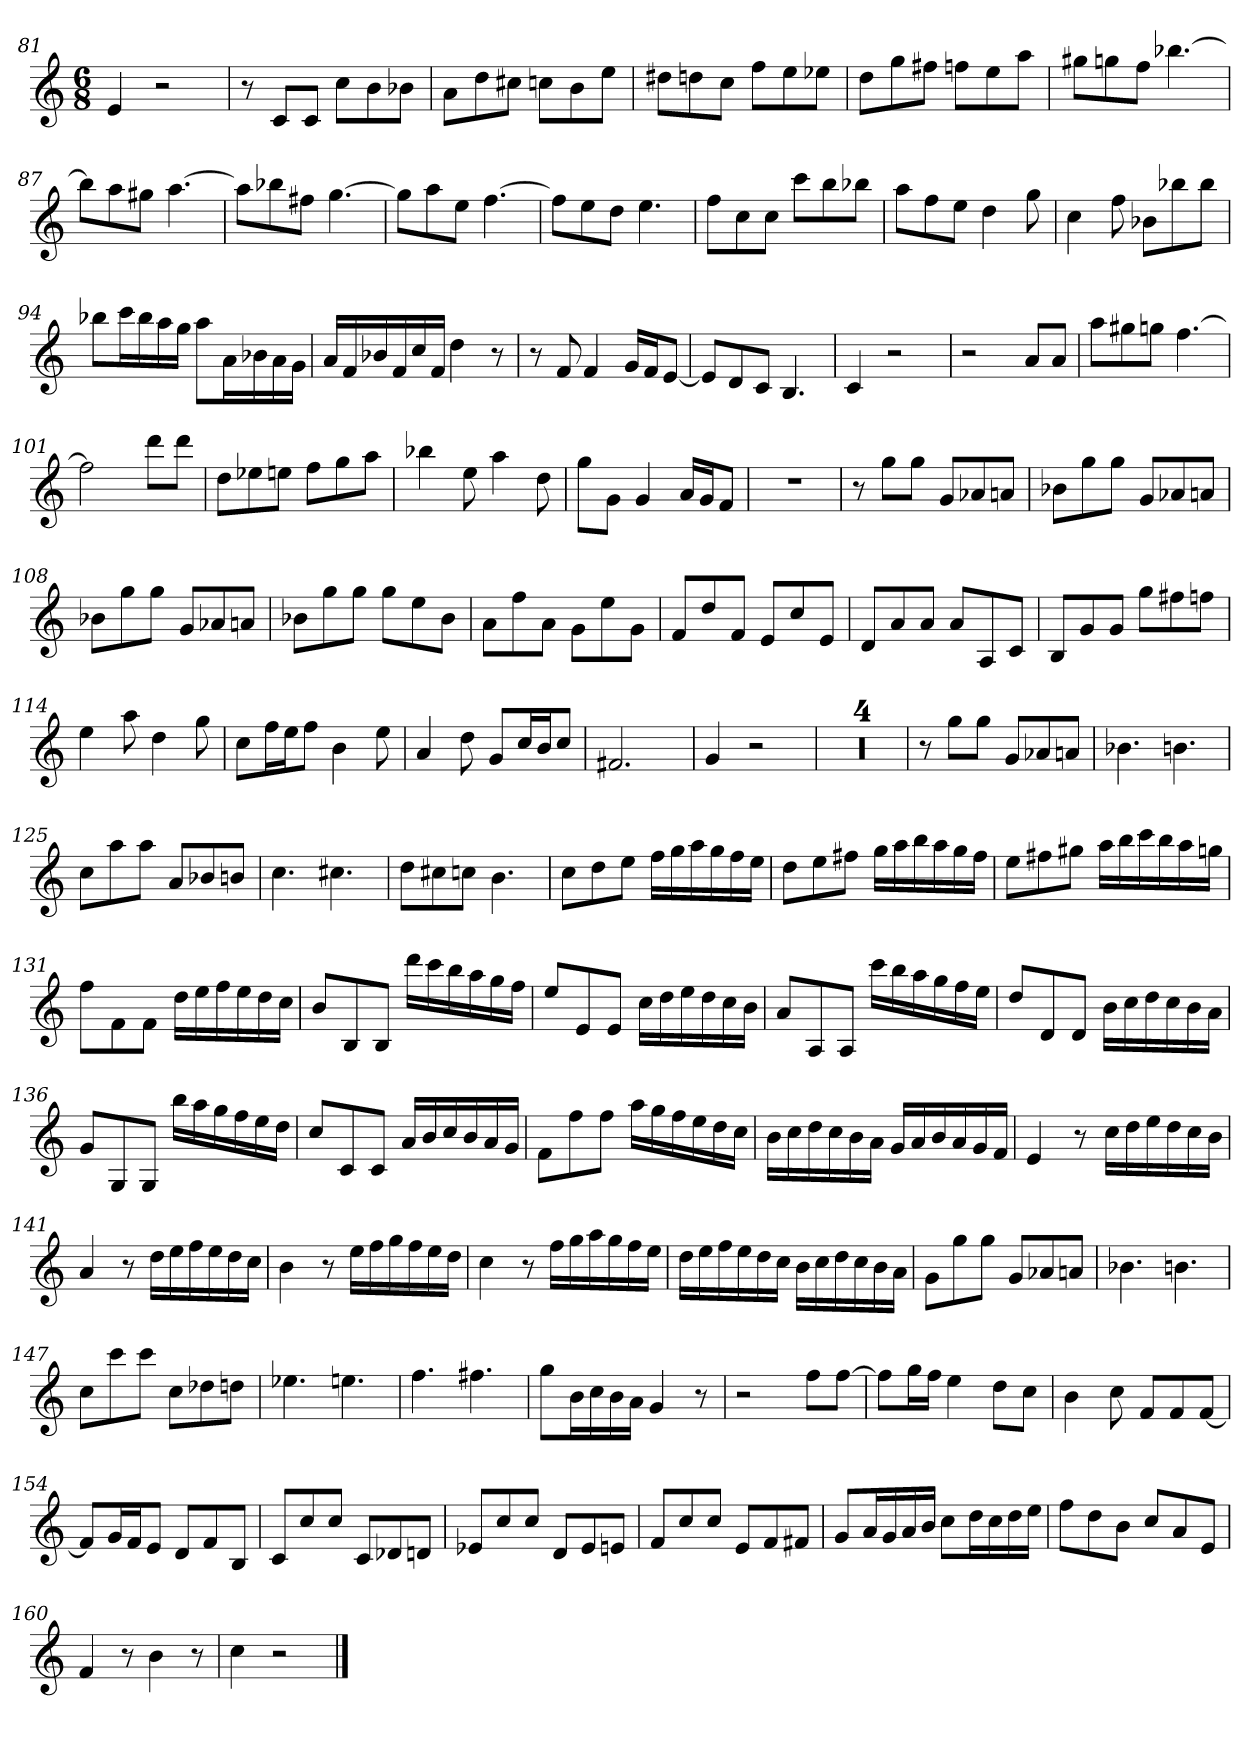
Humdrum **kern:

**kern
*part1
*staff1
*k[]
*C:
*M6/8
=81
4e
2r
=82
8r
8cL
8cJ
8ccL
8b
8b-XJ
=83
8aL
8dd
8cc#XJ
8ccnL
8b
8eeJ
=84
8dd#XL
8ddn
8ccJ
8ffL
8ee
8ee-XJ
=85
8ddL
8gg
8ff#XJ
8ffnL
8ee
8aaJ
=86
8gg#XL
8ggn
8ffJ
[4.bb-X
=87
8bb-L]
8aa
8gg#XJ
[4.aa
=88
8aaL]
8bb-X
8ff#XJ
[4.gg
=89
8ggL]
8aa
8eeJ
[4.ff
=90
8ffL]
8ee
8ddJ
4.ee
=91
8ffL
8cc
8ccJ
8cccL
8bb
8bb-XJ
=92
8aaL
8ff
8eeJ
4dd
8gg
=93
4cc
8ff
8b-XL
8bb-X
8bb-J
=94
8bb-XL
16cccL
16bb-
16aa
16ggJJ
8aaL
16aL
16b-X
16a
16gJJ
=95
16aLL
16f
16b-X
16f
16cc
16fJJ
4dd
8r
=96
8r
8f
4f
16gLL
16fJ
[8eJ
=97
8eL]
8d
8cJ
4.B
=98
4c
2r
=99
2r
8aL
8aJ
=100
8aaL
8gg#X
8ggnJ
[4.ff
=101
2ff]
8dddL
8dddJ
=102
8ddL
8ee-X
8eenJ
8ffL
8gg
8aaJ
=103
4bb-X
8ee
4aa
8dd
=104
8ggL
8gJ
4g
16aLL
16gJ
8fJ
=105
2.r
=106
8r
8ggL
8ggJ
8gL
8a-X
8anJ
=107
8b-XL
8gg
8ggJ
8gL
8a-X
8anJ
=108
8b-XL
8gg
8ggJ
8gL
8a-X
8anJ
=109
8b-XL
8gg
8ggJ
8ggL
8ee
8b-J
=110
8aL
8ff
8aJ
8gL
8ee
8gJ
=111
8fL
8dd
8fJ
8eL
8cc
8eJ
=112
8dL
8a
8aJ
8aL
8A
8cJ
=113
8BL
8g
8gJ
8ggL
8ff#X
8ffnJ
=114
4ee
8aa
4dd
8gg
=115
8ccL
16ffL
16eeJ
8ffJ
4b
8ee
=116
4a
8dd
8gL
16ccL
16bJ
8ccJ
=117
2.f#X
=118
4g
2r
=119
2.r
=120
2.r
=121
2.r
=122
2.r
=123
8r
8ggL
8ggJ
8gL
8a-X
8anJ
=124
4.b-X
4.bn
=125
8ccL
8aa
8aaJ
8aL
8b-X
8bnJ
=126
4.cc
4.cc#X
=127
8ddL
8cc#X
8ccnJ
4.b
=128
8ccL
8dd
8eeJ
16ffLL
16gg
16aa
16gg
16ff
16eeJJ
=129
8ddL
8ee
8ff#XJ
16ggLL
16aa
16bb
16aa
16gg
16ff#JJ
=130
8eeL
8ff#X
8gg#XJ
16aaLL
16bb
16ccc
16bb
16aa
16ggnJJ
=131
8ffL
8f
8fJ
16ddLL
16ee
16ff
16ee
16dd
16ccJJ
=132
8bL
8B
8BJ
16dddLL
16ccc
16bb
16aa
16gg
16ffJJ
=133
8eeL
8e
8eJ
16ccLL
16dd
16ee
16dd
16cc
16bJJ
=134
8aL
8A
8AJ
16cccLL
16bb
16aa
16gg
16ff
16eeJJ
=135
8ddL
8d
8dJ
16bLL
16cc
16dd
16cc
16b
16aJJ
=136
8gL
8G
8GJ
16bbLL
16aa
16gg
16ff
16ee
16ddJJ
=137
8ccL
8c
8cJ
16aLL
16b
16cc
16b
16a
16gJJ
=138
8fL
8ff
8ffJ
16aaLL
16gg
16ff
16ee
16dd
16ccJJ
=139
16bLL
16cc
16dd
16cc
16b
16aJJ
16gLL
16a
16b
16a
16g
16fJJ
=140
4e
8r
16ccLL
16dd
16ee
16dd
16cc
16bJJ
=141
4a
8r
16ddLL
16ee
16ff
16ee
16dd
16ccJJ
=142
4b
8r
16eeLL
16ff
16gg
16ff
16ee
16ddJJ
=143
4cc
8r
16ffLL
16gg
16aa
16gg
16ff
16eeJJ
=144
16ddLL
16ee
16ff
16ee
16dd
16ccJJ
16bLL
16cc
16dd
16cc
16b
16aJJ
=145
8gL
8gg
8ggJ
8gL
8a-X
8anJ
=146
4.b-X
4.bn
=147
8ccL
8ccc
8cccJ
8ccL
8dd-X
8ddnJ
=148
4.ee-X
4.een
=149
4.ff
4.ff#X
=150
8ggL
16bL
16cc
16b
16aJJ
4g
8r
=151
2r
8ffL
[8ffJ
=152
8ffL]
16ggL
16ffJJ
4ee
8ddL
8ccJ
=153
4b
8cc
8fL
8f
[8fJ
=154
8fL]
16gL
16fJ
8eJ
8dL
8f
8BJ
=155
8cL
8cc
8ccJ
8cL
8d-X
8dnJ
=156
8e-XL
8cc
8ccJ
8dL
8e-
8enJ
=157
8fL
8cc
8ccJ
8eL
8f
8f#XJ
=158
8gL
16aL
16g
16a
16bJJ
8ccL
16ddL
16cc
16dd
16eeJJ
=159
8ffL
8dd
8bJ
8ccL
8a
8eJ
=160
4f
8r
4b
8r
=161
4cc
2r
==
*-
